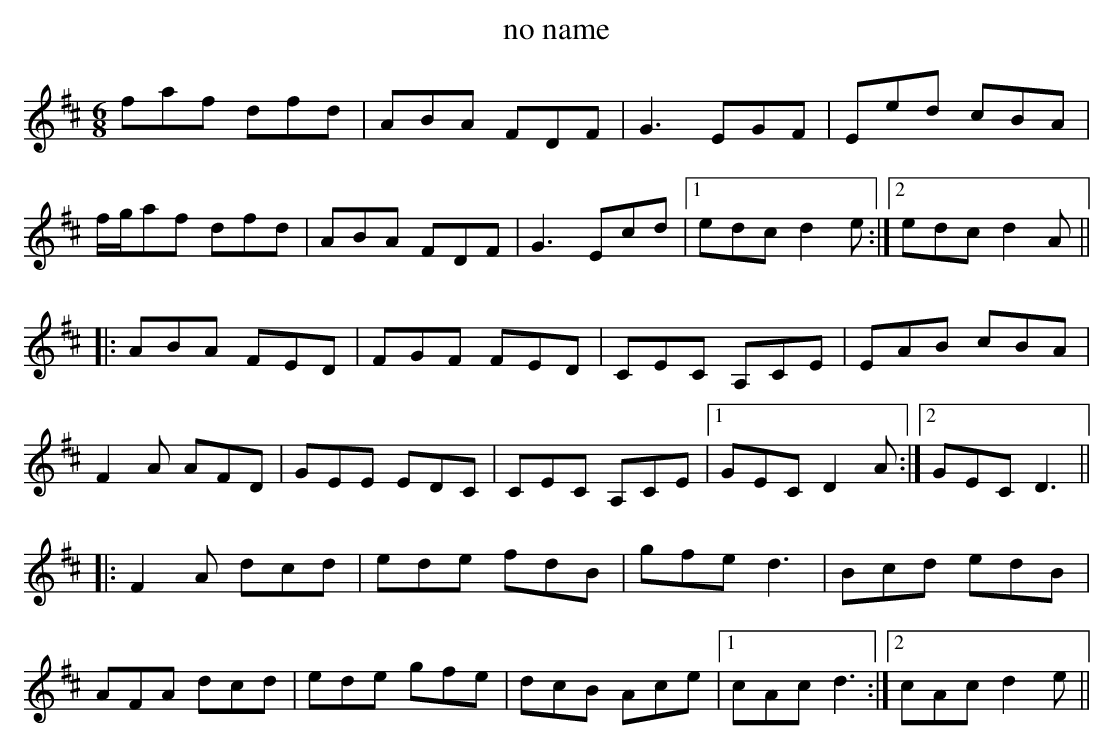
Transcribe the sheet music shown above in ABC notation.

X:1
T:no name
M:6/8
K:D
faf dfd|ABA FDF|G3 EGF|Eed cBA|
f/2g/2af dfd|ABA FDF|G3 Ecd|1 edc d2e:|2 edc d2A||
|:ABA FED|FGF FED|CEC A,CE|EAB cBA|
F2A AFD|GEE EDC|CEC A,CE|1 GEC D2A:|2 GEC D3||
|:F2A dcd|ede fdB|gfe d3|Bcd edB|
AFA dcd|ede gfe|dcB Ace|1 cAc d3:|2 cAc d2e||
